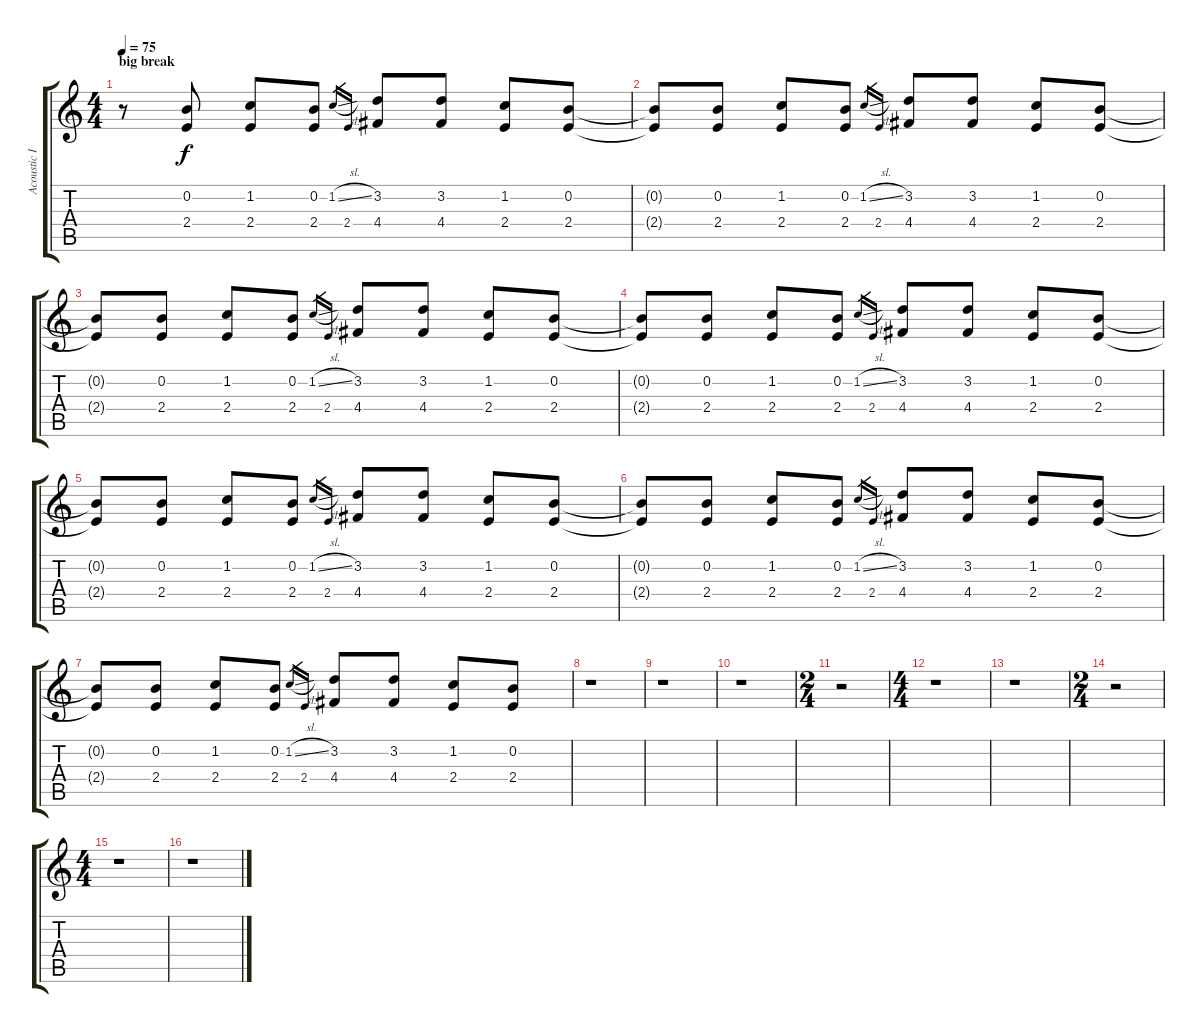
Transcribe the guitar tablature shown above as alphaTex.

\track ("Acoustic II" "Acoustic I") {instrument acousticguitarsteel}
\staff {score tabs}
\tuning (E4 B3 G3 D3 A2 E2) {hide}
\ts (4 4)
\section ("" "big break")
\tempo 75
\clef g2
\ks aminor
r.8{dy f} (0.2 2.4).8 (1.2 2.4).8 (0.2 2.4).8 1.2{sl}.16{gr} 2.4.16{gr} (3.2 4.4).8 (3.2 4.4).8 (1.2 2.4).8 (0.2 2.4).8 |
(0.2{t} 2.4{t}).8 (0.2 2.4).8 (1.2 2.4).8 (0.2 2.4).8 1.2{sl}.16{gr} 2.4.16{gr} (3.2 4.4).8 (3.2 4.4).8 (1.2 2.4).8 (0.2 2.4).8 |
(0.2{t} 2.4{t}).8 (0.2 2.4).8 (1.2 2.4).8 (0.2 2.4).8 1.2{sl}.16{gr} 2.4.16{gr} (3.2 4.4).8 (3.2 4.4).8 (1.2 2.4).8 (0.2 2.4).8 |
(0.2{t} 2.4{t}).8 (0.2 2.4).8 (1.2 2.4).8 (0.2 2.4).8 1.2{sl}.16{gr} 2.4.16{gr} (3.2 4.4).8 (3.2 4.4).8 (1.2 2.4).8 (0.2 2.4).8 |
(0.2{t} 2.4{t}).8 (0.2 2.4).8 (1.2 2.4).8 (0.2 2.4).8 1.2{sl}.16{gr} 2.4.16{gr} (3.2 4.4).8 (3.2 4.4).8 (1.2 2.4).8 (0.2 2.4).8 |
(0.2{t} 2.4{t}).8 (0.2 2.4).8 (1.2 2.4).8 (0.2 2.4).8 1.2{sl}.16{gr} 2.4.16{gr} (3.2 4.4).8 (3.2 4.4).8 (1.2 2.4).8 (0.2 2.4).8 |
(0.2{t} 2.4{t}).8 (0.2 2.4).8 (1.2 2.4).8 (0.2 2.4).8 1.2{sl}.16{gr} 2.4.16{gr} (3.2 4.4).8 (3.2 4.4).8 (1.2 2.4).8 (0.2 2.4).8 |
r.1 |
r.1 |
r.1 |
\ts (2 4)
r.2 |
\ts (4 4)
r.1 |
r.1 |
\ts (2 4)
r.2 |
\ts (4 4)
r.1 |
r.1
